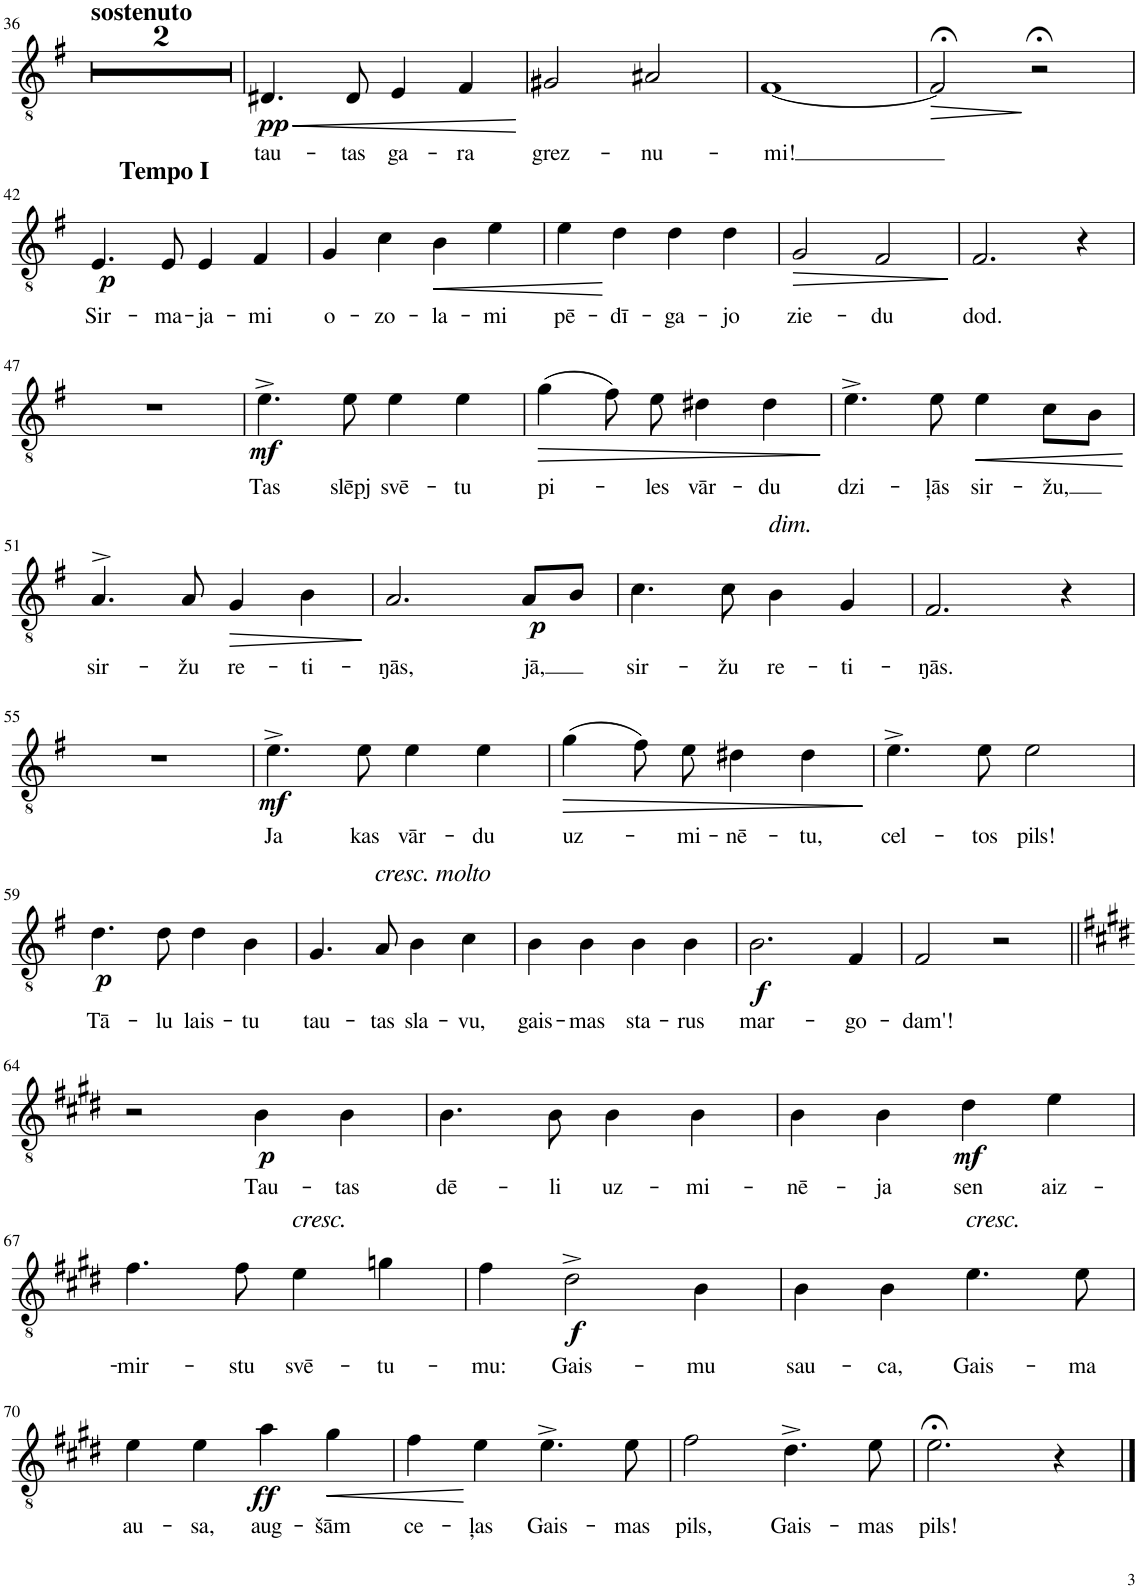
**kern	**text	**dynam
*part1	*part1	*part1
*staff1	*staff1	*staff1
*I"Tenor	*	*
*I'T.	*	*
!!LO:PB:g=z
*clefGv2	*	*
*k[f#]	*	*
*M4/4	*	*
=36	=36	=36
!LO:TX:a:B:t=sostenuto	!	!
1r	.	.
=37	=37	=37
1r	.	.
=38	=38	=38
!	!LO:LY:b	!LO:HP:b
!	!	!LO:DY:n=1:b
4.D#X/	tau-	< pp
!	!LO:LY:b	!
8D#/	-tas	.
!	!LO:LY:b	!
4E/	ga-	.
!	!LO:LY:b	!
4F#/	-ra	.
.	.	[
=39	=39	=39
!	!LO:LY:b	!
2G#X/	grez-	.
!	!LO:LY:b	!
2A#X/	-nu-	.
=40	=40	=40
!	!LO:LY:b	!
[1F#	-mi!	.
=41	=41	=41
!	!	!LO:HP:b
2F#;</]	.	>
2r;<	.	]
!!LO:LB:g=z
=42	=42	=42
!LO:TX:a:B:t=Tempo I	!	!
!	!LO:LY:b	!LO:DY:b
4.E/	Sir-	p
!	!LO:LY:b	!
8E/	-ma-	.
!	!LO:LY:b	!
4E/	-ja-	.
!	!LO:LY:b	!
4F#/	-mi	.
=43	=43	=43
!	!LO:LY:b	!
4G/	o-	.
!	!LO:LY:b	!
4c\	-zo-	.
!	!LO:LY:b	!LO:HP:b
4B\	-la-	<
!	!LO:LY:b	!
4e\	-mi	.
=44	=44	=44
!	!LO:LY:b	!
4e\	pē-	.
!	!LO:LY:b	!
4d\	-dī-	[
!	!LO:LY:b	!
4d\	-ga-	.
!	!LO:LY:b	!
4d\	-jo	.
=45	=45	=45
!	!LO:LY:b	!LO:HP:b
2G/	zie-	>
!	!LO:LY:b	!
2F#/	-du	.
.	.	]
=46	=46	=46
!	!LO:LY:b	!
2.F#/	dod.	.
4r	.	.
!!LO:LB:g=z
=47	=47	=47
1r	.	.
=48	=48	=48
!	!LO:LY:b	!LO:DY:b
4.e^\	Tas	mf
!	!LO:LY:b	!
8e\	slēpj	.
!	!LO:LY:b	!
4e\	svē-	.
!	!LO:LY:b	!
4e\	-tu	.
=49	=49	=49
!	!LO:LY:b	!LO:HP:b
(4g\	pi-	>
8f#\)	.	.
!	!LO:LY:b	!
8e\	-les	.
!	!LO:LY:b	!
4d#X\	vār-	.
!	!LO:LY:b	!
4d#\	-du	.
.	.	]
=50	=50	=50
!	!LO:LY:b	!
4.e^\	dzi-	.
!	!LO:LY:b	!
8e\	-ļās	.
!	!LO:LY:b	!LO:HP:b
4e\	sir-	<
!	!LO:LY:b	!
8c\L	-žu,	.
8B\J	.	.
.	.	[
!!LO:LB:g=z
=51	=51	=51
!	!LO:LY:b	!
4.A^>/	sir-	.
!	!LO:LY:b	!
8A/	-žu	.
!	!LO:LY:b	!LO:HP:b
4G/	re-	>
!	!LO:LY:b	!
4B\	-ti-	.
.	.	]
=52	=52	=52
!	!LO:LY:b	!
2.A/	-ŋās,	.
!	!LO:LY:b	!LO:DY:b
8A/L	jā,	p
8B/J	.	.
=53	=53	=53
!	!LO:LY:b	!
4.c\	sir-	.
!	!LO:LY:b	!
8c\	-žu	.
!LO:TX:a:i:t=dim.	!	!
!	!LO:LY:b	!
4B\	re-	.
!	!LO:LY:b	!
4G/	-ti-	.
=54	=54	=54
!	!LO:LY:b	!
2.F#/	-ŋās.	.
4r	.	.
!!LO:LB:g=z
=55	=55	=55
1r	.	.
=56	=56	=56
!	!LO:LY:b	!LO:DY:b
4.e^\	Ja	mf
!	!LO:LY:b	!
8e\	kas	.
!	!LO:LY:b	!
4e\	vār-	.
!	!LO:LY:b	!
4e\	-du	.
=57	=57	=57
!	!LO:LY:b	!LO:HP:b
(4g\	uz-	>
8f#\)	.	.
!	!LO:LY:b	!
8e\	-mi-	.
!	!LO:LY:b	!
4d#X\	-nē-	.
!	!LO:LY:b	!
4d#\	-tu,	.
.	.	]
=58	=58	=58
!	!LO:LY:b	!
4.e^\	cel-	.
!	!LO:LY:b	!
8e\	-tos	.
!	!LO:LY:b	!
2e\	pils!	.
!!LO:LB:g=z
=59	=59	=59
!	!LO:LY:b	!LO:DY:b
4.d\	Tā-	p
!	!LO:LY:b	!
8d\	-lu	.
!	!LO:LY:b	!
4d\	lais-	.
!	!LO:LY:b	!
4B\	-tu	.
=60	=60	=60
!	!LO:LY:b	!
4.G/	tau-	.
!LO:TX:a:i:t=cresc. molto	!	!
!	!LO:LY:b	!
8A/	-tas	.
!	!LO:LY:b	!
4B\	sla-	.
!	!LO:LY:b	!
4c\	-vu,	.
=61	=61	=61
!	!LO:LY:b	!
4B\	gais-	.
!	!LO:LY:b	!
4B\	-mas	.
!	!LO:LY:b	!
4B\	sta-	.
!	!LO:LY:b	!
4B\	-rus	.
=62	=62	=62
!	!LO:LY:b	!LO:DY:b
2.B\	mar-	f
!	!LO:LY:b	!
4F#/	-go-	.
=63	=63	=63
!	!LO:LY:b	!
2F#/	-dam'!	.
2r	.	.
!!LO:LB:g=z
=64||	=64||	=64||
*k[f#c#g#d#]	*	*
2r	.	.
!	!LO:LY:b	!LO:DY:b
4B\	Tau-	p
!	!LO:LY:b	!
4B\	-tas	.
=65	=65	=65
!	!LO:LY:b	!
4.B\	dē-	.
!	!LO:LY:b	!
8B\	-li	.
!	!LO:LY:b	!
4B\	uz-	.
!	!LO:LY:b	!
4B\	-mi-	.
=66	=66	=66
!	!LO:LY:b	!
4B\	-nē-	.
!	!LO:LY:b	!
4B\	-ja	.
!	!LO:LY:b	!LO:DY:b
4d#\	sen	mf
!	!LO:LY:b	!
4e\	aiz-	.
!!LO:LB:g=z
=67	=67	=67
!	!LO:LY:b	!
4.f#\	-mir-	.
!	!LO:LY:b	!
8f#\	-stu	.
!LO:TX:a:i:t=cresc.	!	!
!	!LO:LY:b	!
4e\	svē-	.
!	!LO:LY:b	!
4gn\	-tu-	.
=68	=68	=68
!	!LO:LY:b	!
4f#\	-mu:	.
!	!LO:LY:b	!LO:DY:b
2d#^\	Gais-	f
!	!LO:LY:b	!
4B\	-mu	.
=69	=69	=69
!	!LO:LY:b	!
4B\	sau-	.
!	!LO:LY:b	!
4B\	-ca,	.
!LO:TX:a:i:t=cresc.	!	!
!	!LO:LY:b	!
4.e\	Gais-	.
!	!LO:LY:b	!
8e\	-ma	.
!!LO:LB:g=z
=70	=70	=70
!	!LO:LY:b	!
4e\	au-	.
!	!LO:LY:b	!
4e\	-sa,	.
!	!LO:LY:b	!LO:DY:b
4a\	aug-	ff
!	!LO:LY:b	!LO:HP:b
4g#\	-šām	<
=71	=71	=71
!	!LO:LY:b	!
4f#\	ce-	.
!	!LO:LY:b	!
4e\	-ļas	[
!	!LO:LY:b	!
4.e^\	Gais-	.
!	!LO:LY:b	!
8e\	-mas	.
=72	=72	=72
!	!LO:LY:b	!
2f#\	pils,	.
!	!LO:LY:b	!
4.d#^\	Gais-	.
!	!LO:LY:b	!
8e\	-mas	.
=	=	=
*-	*-	*-
